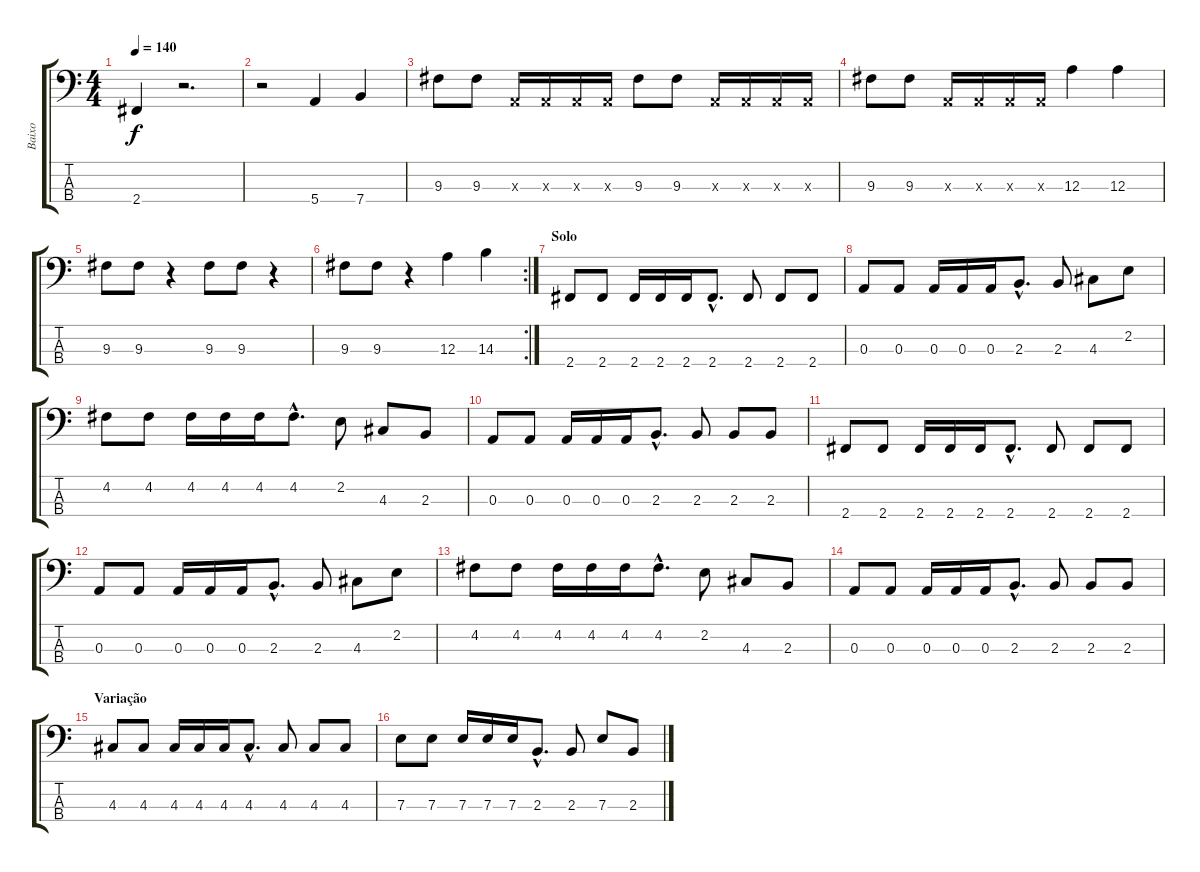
\track ("Baixo" "Baixo") {instrument electricbassfinger}
\staff {score tabs}
\tuning (G2 D2 A1 E1) {hide}
\ts (4 4)
\tempo 140
\clef f4
\ks c
2.4.4{dy f} r.2{d} |
r.2 5.4.4 7.4.4 |
9.3.8 9.3.8 0.3{x}.16 0.3{x}.16 0.3{x}.16 0.3{x}.16 9.3.8 9.3.8 0.3{x}.16 0.3{x}.16 0.3{x}.16 0.3{x}.16 |
9.3.8 9.3.8 0.3{x}.16 0.3{x}.16 0.3{x}.16 0.3{x}.16 12.3.4 12.3.4 |
9.3.8 9.3.8 r.4 9.3.8 9.3.8 r.4 |
\rc 2
9.3.8 9.3.8 r.4 12.3.4 14.3.4 |
\section ("" "Solo")
2.4.8 2.4.8 2.4.16 2.4.16 2.4.16 2.4{hac}.8{d} 2.4.8 2.4.8 2.4.8 |
0.3.8 0.3.8 0.3.16 0.3.16 0.3.16 2.3{hac}.8{d} 2.3.8 4.3.8 2.2.8 |
4.2.8 4.2.8 4.2.16 4.2.16 4.2.16 4.2{hac}.8{d} 2.2.8 4.3.8 2.3.8 |
0.3.8 0.3.8 0.3.16 0.3.16 0.3.16 2.3{hac}.8{d} 2.3.8 2.3.8 2.3.8 |
2.4.8 2.4.8 2.4.16 2.4.16 2.4.16 2.4{hac}.8{d} 2.4.8 2.4.8 2.4.8 |
0.3.8 0.3.8 0.3.16 0.3.16 0.3.16 2.3{hac}.8{d} 2.3.8 4.3.8 2.2.8 |
4.2.8 4.2.8 4.2.16 4.2.16 4.2.16 4.2{hac}.8{d} 2.2.8 4.3.8 2.3.8 |
0.3.8 0.3.8 0.3.16 0.3.16 0.3.16 2.3{hac}.8{d} 2.3.8 2.3.8 2.3.8 |
\section ("" "Variação")
4.3.8 4.3.8 4.3.16 4.3.16 4.3.16 4.3{hac}.8{d} 4.3.8 4.3.8 4.3.8 |
7.3.8 7.3.8 7.3.16 7.3.16 7.3.16 2.3{hac}.8{d} 2.3.8 7.3.8 2.3.8
